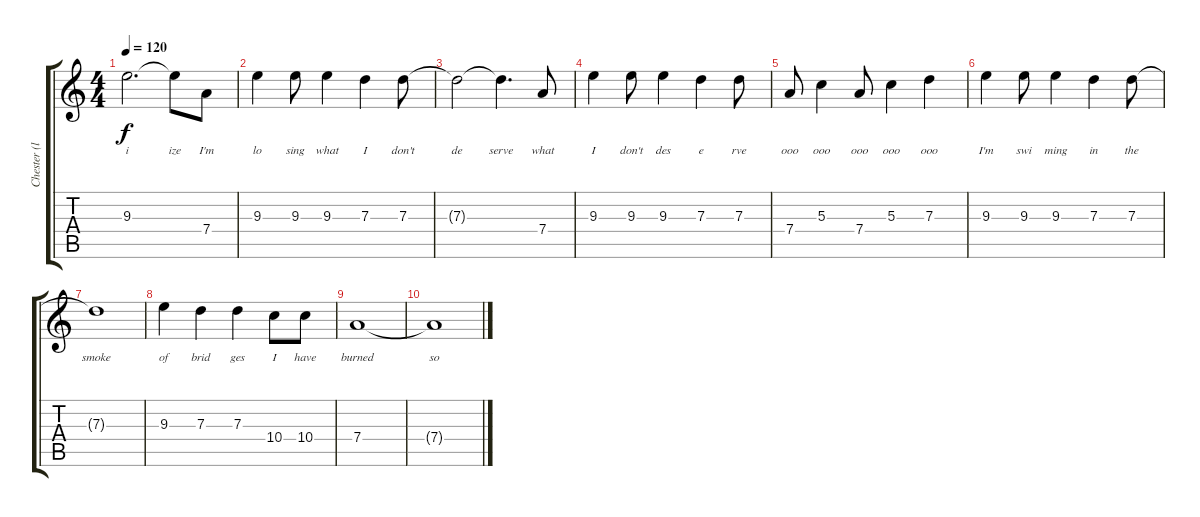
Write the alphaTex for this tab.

\track ("Chester (lead vocals)" "Chester (l") {instrument acousticguitarsteel}
\staff {score tabs}
\tuning (E4 B3 G3 D3 A2 E2) {hide}
\ts (4 4)
\tempo 120
\clef g2
\ks c
9.3.2{d lyrics (0 "i") lyrics (1 "") lyrics (2 "") lyrics (3 "") lyrics (4 "") dy f} 9.3{t}.8{lyrics (0 "ize") lyrics (1 "") lyrics (2 "") lyrics (3 "") lyrics (4 "")} 7.4.8{lyrics (0 "I'm") lyrics (1 "") lyrics (2 "") lyrics (3 "") lyrics (4 "")} |
9.3.4{lyrics (0 "lo") lyrics (1 "") lyrics (2 "") lyrics (3 "") lyrics (4 "")} 9.3.8{lyrics (0 "sing") lyrics (1 "") lyrics (2 "") lyrics (3 "") lyrics (4 "")} 9.3.4{lyrics (0 "what") lyrics (1 "") lyrics (2 "") lyrics (3 "") lyrics (4 "")} 7.3.4{lyrics (0 "I") lyrics (1 "") lyrics (2 "") lyrics (3 "") lyrics (4 "")} 7.3.8{lyrics (0 "don't") lyrics (1 "") lyrics (2 "") lyrics (3 "") lyrics (4 "")} |
7.3{t}.2{lyrics (0 "de") lyrics (1 "") lyrics (2 "") lyrics (3 "") lyrics (4 "")} 7.3{t}.4{d lyrics (0 "serve") lyrics (1 "") lyrics (2 "") lyrics (3 "") lyrics (4 "")} 7.4.8{lyrics (0 "what") lyrics (1 "") lyrics (2 "") lyrics (3 "") lyrics (4 "")} |
9.3.4{lyrics (0 "I") lyrics (1 "") lyrics (2 "") lyrics (3 "") lyrics (4 "")} 9.3.8{lyrics (0 "don't") lyrics (1 "") lyrics (2 "") lyrics (3 "") lyrics (4 "")} 9.3.4{lyrics (0 "des") lyrics (1 "") lyrics (2 "") lyrics (3 "") lyrics (4 "")} 7.3.4{lyrics (0 "e") lyrics (1 "") lyrics (2 "") lyrics (3 "") lyrics (4 "")} 7.3.8{lyrics (0 "rve") lyrics (1 "") lyrics (2 "") lyrics (3 "") lyrics (4 "")} |
7.4.8{lyrics (0 "ooo") lyrics (1 "") lyrics (2 "") lyrics (3 "") lyrics (4 "")} 5.3.4{lyrics (0 "ooo") lyrics (1 "") lyrics (2 "") lyrics (3 "") lyrics (4 "")} 7.4.8{lyrics (0 "ooo") lyrics (1 "") lyrics (2 "") lyrics (3 "") lyrics (4 "")} 5.3.4{lyrics (0 "ooo") lyrics (1 "") lyrics (2 "") lyrics (3 "") lyrics (4 "")} 7.3.4{lyrics (0 "ooo") lyrics (1 "") lyrics (2 "") lyrics (3 "") lyrics (4 "")} |
9.3.4{lyrics (0 "I'm") lyrics (1 "") lyrics (2 "") lyrics (3 "") lyrics (4 "")} 9.3.8{lyrics (0 "swi") lyrics (1 "") lyrics (2 "") lyrics (3 "") lyrics (4 "")} 9.3.4{lyrics (0 "ming") lyrics (1 "") lyrics (2 "") lyrics (3 "") lyrics (4 "")} 7.3.4{lyrics (0 "in") lyrics (1 "") lyrics (2 "") lyrics (3 "") lyrics (4 "")} 7.3.8{lyrics (0 "the") lyrics (1 "") lyrics (2 "") lyrics (3 "") lyrics (4 "")} |
7.3{t}.1{lyrics (0 "smoke") lyrics (1 "") lyrics (2 "") lyrics (3 "") lyrics (4 "")} |
9.3.4{lyrics (0 "of") lyrics (1 "") lyrics (2 "") lyrics (3 "") lyrics (4 "")} 7.3.4{lyrics (0 "brid") lyrics (1 "") lyrics (2 "") lyrics (3 "") lyrics (4 "")} 7.3.4{lyrics (0 "ges") lyrics (1 "") lyrics (2 "") lyrics (3 "") lyrics (4 "")} 10.4.8{lyrics (0 "I") lyrics (1 "") lyrics (2 "") lyrics (3 "") lyrics (4 "")} 10.4.8{lyrics (0 "have") lyrics (1 "") lyrics (2 "") lyrics (3 "") lyrics (4 "")} |
7.4.1{lyrics (0 "burned") lyrics (1 "") lyrics (2 "") lyrics (3 "") lyrics (4 "")} |
7.4{t}.1{lyrics (0 "so") lyrics (1 "") lyrics (2 "") lyrics (3 "") lyrics (4 "")}
